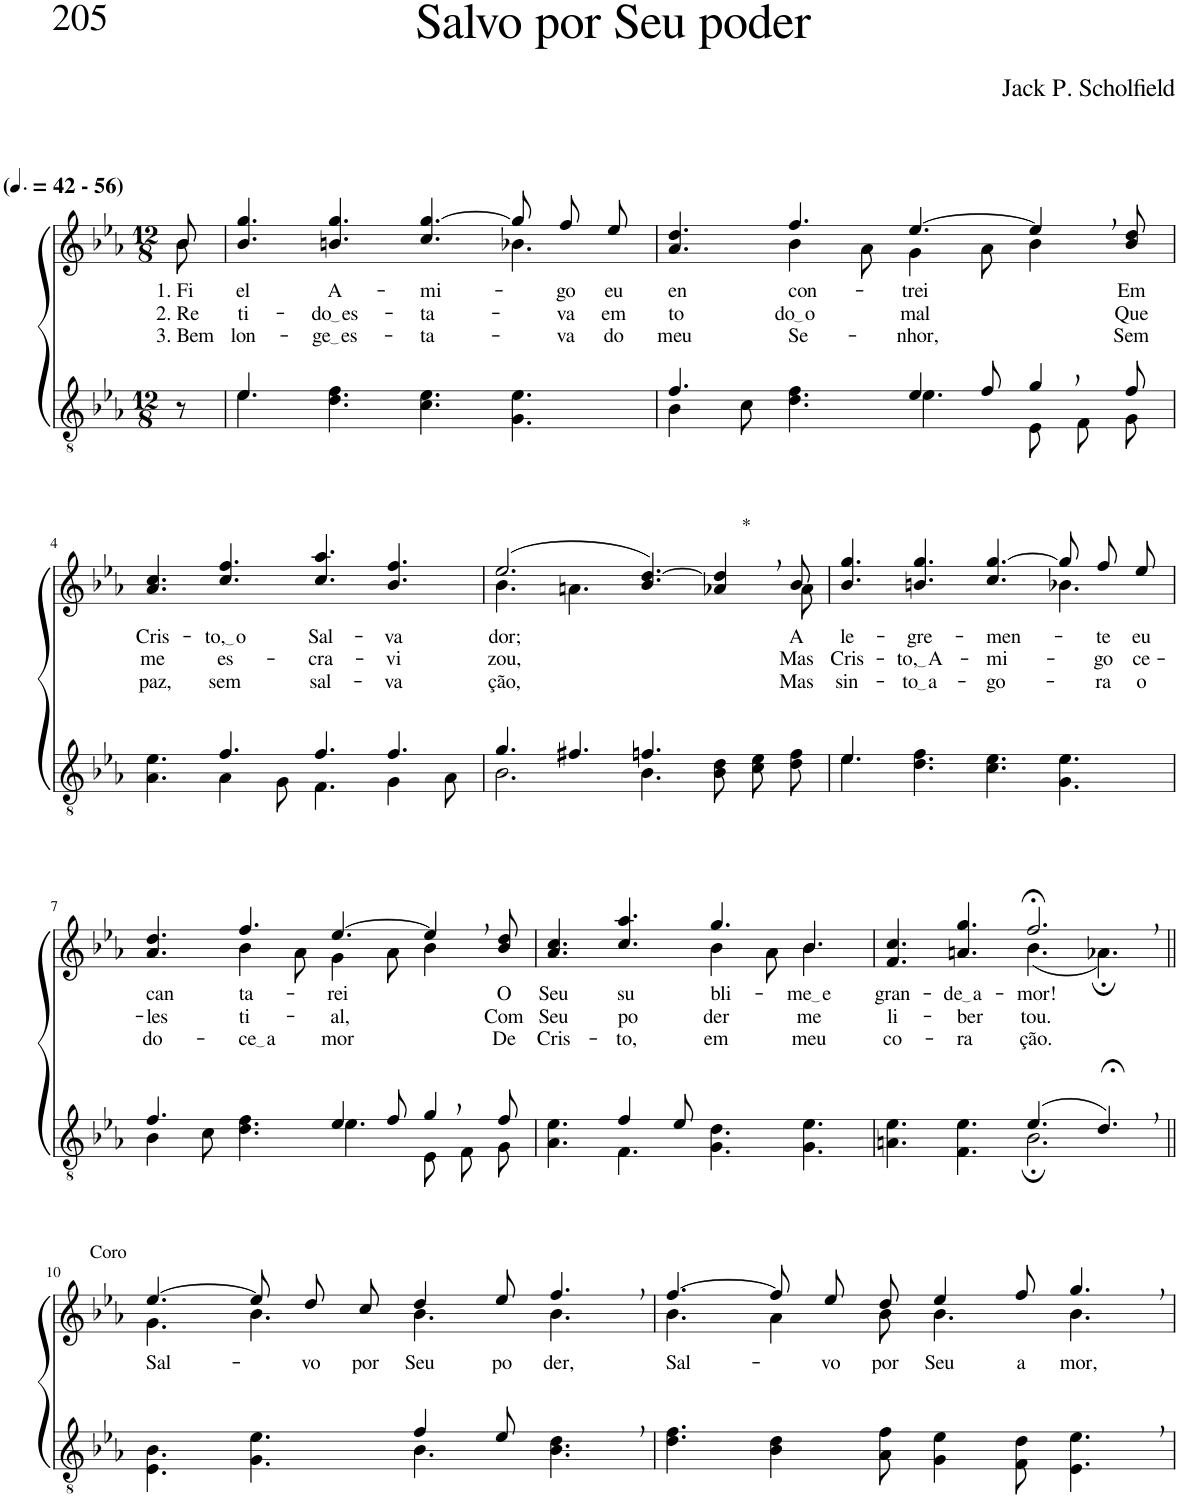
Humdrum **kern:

**kern	**kern	**text	**text	**text
*part2	*part1	*part1	*part1	*part1
*staff2	*staff1	*staff1	*staff1	*staff1
*I"Parte III e IV	*I"Parte I e II	*	*	*
*clefGv2	*clefG2	*	*	*
*Trd4c7	*Trd4c7	*	*	*
*k[b-e-a-]	*k[b-e-a-]	*	*	*
*M12/8	*M12/8	*	*	*
*MM63	*MM63	*	*	*
=1	=1	=1	=1	=1
*	*^	*	*	*
!	!LO:TX:a:B:t=(	!	!	!	!
!	!LO:TX:a:B:t=- 56)	!	!	!	!
!	!	!	!LO:LY:b	!LO:LY:b	!LO:LY:b
8r	8b-/	8b-\	1. Fi-	2. Re-	3. Bem
=2	=2	=2	=2	=2	=2
*^	*	*	*	*	*
!	!	!	!	!LO:LY:b	!LO:LY:b	!LO:LY:b
4.e-/	4.e-\	4.b-/ 4.gg/	8ryy	-el	-ti-	lon-
!	!	!	!	!LO:LY:b	!LO:LY:b	!LO:LY:b
*	*	*v	*v	*	*	*
1ryy	4.d\ 4.f\	4.bn/ 4.gg/	A-	do es	ge es
!	!	!	!LO:LY:b	!LO:LY:b	!LO:LY:b
.	4.c\ 4.e-\	4.cc/ [4.gg/	-mi-	-ta-	-ta-
*	*	*^	*	*	*
.	4.G\ 4.e-\	8gg/L]	4.b-X\	.	.	.
!	!	!	!	!LO:LY:b	!LO:LY:b	!LO:LY:b
.	.	8ff/	.	-go	-va	-va
!	!	!	!	!LO:LY:b	!LO:LY:b	!LO:LY:b
8ryy	.	8ee-/J	.	eu	em	do
=3	=3	=3	=3	=3	=3	=3
!	!	!	!	!LO:LY:b	!LO:LY:b	!LO:LY:b
4.f/	4B-\	4.a-/ 4.dd/	4.ryy	en-	to-	meu
.	8c\	.	.	.	.	.
!	!	!	!	!LO:LY:b	!LO:LY:b	!LO:LY:b
4.ryy	4.d\ 4.f\	4.ff/	4b-\	-con-	do o	Se-
.	.	.	8a-\	.	.	.
!	!	!	!	!LO:LY:b	!LO:LY:b	!LO:LY:b
4e-/	4.e-\	[4.ee-/	4g\	-trei	mal	-nhor,
8f/	.	.	8a-\	.	.	.
4g,/	8E-\L	4ee-,/]	4b-\	.	.	.
.	8F\	.	.	.	.	.
!	!	!	!	!LO:LY:b	!LO:LY:b	!LO:LY:b
8f/	8G\J	8b-/ 8dd/	8ryy	Em	Que	Sem
!!LO:LB:g=z
=4	=4	=4	=4	=4	=4	=4
!	!	!	!	!LO:LY:b	!LO:LY:b	!LO:LY:b
*	*	*v	*v	*	*	*
4.ryy	4.A-\ 4.e-\	4.a-/ 4.cc/	Cris-	me	paz,
!	!	!	!LO:LY:b	!LO:LY:b	!LO:LY:b
4.f/	4A-\	4.cc/ 4.ff/	to, o	es-	sem
.	8G\	.	.	.	.
!	!	!	!LO:LY:b	!LO:LY:b	!LO:LY:b
4.f/	4.F\	4.cc/ 4.aa-/	Sal-	-cra-	sal-
!	!	!	!LO:LY:b	!LO:LY:b	!LO:LY:b
4.f/	4G\	4.b-/ 4.ff/	-va-	-vi-	-va-
.	8A-\	.	.	.	.
=5	=5	=5	=5	=5	=5
*	*	*^	*	*	*
!	!	!	!	!LO:LY:b	!LO:LY:b	!LO:LY:b
4.g/	2.B-\	(2.ee-/	4.b-\	-dor;	-zou,	-ção,
4.f#X/	.	.	4.an\	.	.	.
4.fn/	4.B-\	4.b-/ [4.dd/)	8ryy	.	.	.
!	!	!LO:TX:a:t=*	!	!	!	!
*	*	*v	*v	*	*	*
4.ryy	8B-\ 8d\L	4a-X/, 4dd/],	.	.	.
.	8c\ 8e-\	.	.	.	.
*	*	*^	*	*	*
!	!	!	!	!LO:LY:b	!LO:LY:b	!LO:LY:b
.	8d\ 8f\J	8b-/	8a-\	A-	-Mas	Mas
=6	=6	=6	=6	=6	=6	=6
!	!	!	!	!LO:LY:b	!LO:LY:b	!LO:LY:b
4.e-/	4.e-\	4.b-/ 4.gg/	8ryy	-le-	Cris-	sin-
!	!	!	!	!LO:LY:b	!LO:LY:b	!LO:LY:b
*	*	*v	*v	*	*	*
1ryy	4.d\ 4.f\	4.bn/ 4.gg/	-gre-	to, A	to a
!	!	!	!LO:LY:b	!LO:LY:b	!LO:LY:b
.	4.c\ 4.e-\	4.cc/ [4.gg/	-men-	-mi-	-go-
*	*	*^	*	*	*
.	4.G\ 4.e-\	8gg/L]	4.b-X\	.	.	.
!	!	!	!	!LO:LY:b	!LO:LY:b	!LO:LY:b
.	.	8ff/	.	-te	-go	-ra
!	!	!	!	!LO:LY:b	!LO:LY:b	!LO:LY:b
8ryy	.	8ee-/J	.	eu	ce-	o
!!LO:LB:g=z	!!
=7	=7	=7	=7	=7	=7	=7
!	!	!	!	!LO:LY:b	!LO:LY:b	!LO:LY:b
4.f/	4B-\	4.a-/ 4.dd/	4.ryy	can-	-les-	do-
.	8c\	.	.	.	.	.
!	!	!	!	!	!	!LO:LY:b
!	!	!	!	!LO:LY:b	!LO:LY:b	!
4.ryy	4.d\ 4.f\	4.ff/	4b-\	-ta-	-ti-	ce a
.	.	.	8a-\	.	.	.
!	!	!	!	!LO:LY:b	!LO:LY:b	!LO:LY:b
4e-/	4.e-\	[4.ee-/	4g\	-rei	-al,	-mor
8f/	.	.	8a-\	.	.	.
4g,/	8E-\L	4ee-,/]	4b-\	.	.	.
.	8F\	.	.	.	.	.
!	!	!	!	!LO:LY:b	!LO:LY:b	!LO:LY:b
8f/	8G\J	8b-/ 8dd/	8ryy	O	Com	De
=8	=8	=8	=8	=8	=8	=8
!	!	!	!	!LO:LY:b	!LO:LY:b	!LO:LY:b
4.ryy	4.A-\ 4.e-\	4.a-/ 4.cc/	2.ryy	Seu	Seu	Cris-
!	!	!	!	!LO:LY:b	!LO:LY:b	!LO:LY:b
4f/	4.F\	4.cc/ 4.aa-/	.	su-	po-	-to,
8e-/	.	.	.	.	.	.
!	!	!	!	!LO:LY:b	!LO:LY:b	!LO:LY:b
2.ryy	4.G\ 4.d\	4.gg/	4b-\	-bli-	-der	em
.	.	.	8a-\	.	.	.
!	!	!	!	!LO:LY:b	!LO:LY:b	!LO:LY:b
.	4.G\ 4.e-\	4.b-/	4.b-\	me e	me	meu
=9	=9	=9	=9	=9	=9	=9
!	!	!	!	!LO:LY:b	!LO:LY:b	!LO:LY:b
2.ryy	4.An\ 4.e-\	4.f/ 4.cc/	2.ryy	gran-	li-	co-
!	!	!	!	!LO:LY:b	!LO:LY:b	!LO:LY:b
.	4.F\ 4.e-\	4.an/ 4.gg/	.	de a	-ber-	-ra-
!	!	!	!	!LO:LY:b	!	!
!	!	!	!	!	!LO:LY:b	!LO:LY:b
(4.e-/	2.B-;\	2.ff;<,/	(4.b-\	.	-tou.	-ção.
4.d;<,/)	.	.	4.a-X;\)	.	.	.
!!LO:LB:g=z	!!
=10||	=10||	=10||	=10||	=10||	=10||	=10||
!	!	!LO:TX:a:t=Coro	!	!	!	!
!	!	!	!	!LO:LY:b	!	!
2.ryy	4.E-\ 4.B-\	[4.ee-/	4.g\	Sal-	.	.
.	4.G\ 4.e-\	8ee-/L]	4.b-\	.	.	.
!	!	!	!	!LO:LY:b	!	!
.	.	8dd/	.	-vo	.	.
!	!	!	!	!LO:LY:b	!	!
.	.	8cc/J	.	por	.	.
!	!	!	!	!LO:LY:b	!	!
4f/	4.B-\	4dd/	4.b-\	Seu	.	.
!	!	!	!	!LO:LY:b	!	!
8e-/	.	8ee-/	.	po-	.	.
!	!	!	!	!LO:LY:b	!	!
4.ryy	4.B-\ 4.d\	4.ff,/	4.b-\	-der,	.	.
=11	=11	=11	=11	=11	=11	=11
!	!	!	!	!LO:LY:b	!	!
*v	*v	*	*	*	*	*
4.d\ 4.f\	[4.ff/	4.b-\	Sal-	.	.
4B-\ 4d\	8ff/L]	4a-\	.	.	.
!	!	!	!LO:LY:b	!	!
.	8ee-/	.	-vo	.	.
!	!	!	!LO:LY:b	!	!
8A-\ 8f\	8dd/J	8b-\	por	.	.
!	!	!	!LO:LY:b	!	!
4G\ 4e-\	4ee-/	4.b-\	Seu	.	.
!	!	!	!LO:LY:b	!	!
8F\ 8d\	8ff/	.	a-	.	.
!	!	!	!LO:LY:b	!	!
4.E-\, 4.e-\,	4.gg,/	4.b-\	-mor,	.	.
*	*v	*v	*	*	*
=	=	=	=	=
*-	*-	*-	*-	*-
